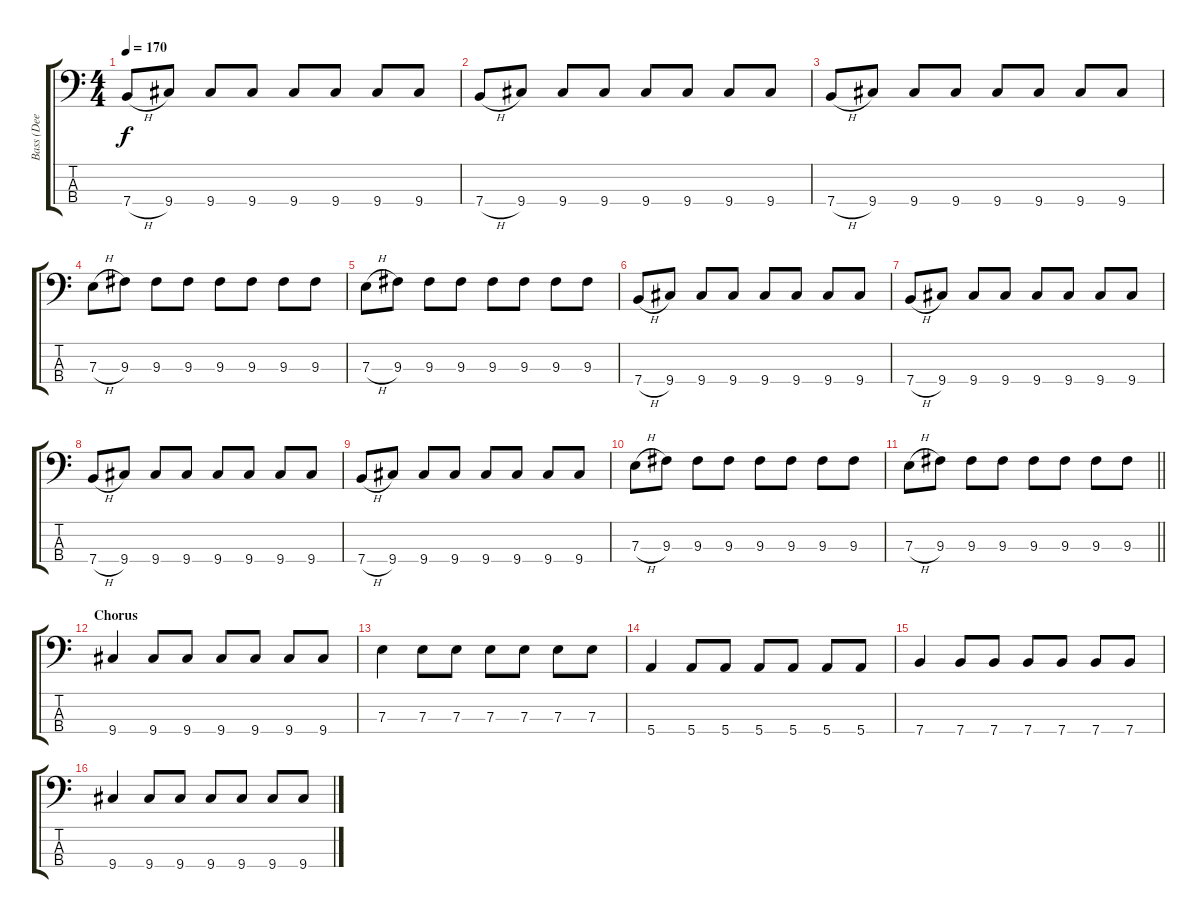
\track ("Bass (Dee dee)" "Bass (Dee ") {instrument electricbasspick}
\staff {score tabs}
\tuning (G2 D2 A1 E1) {hide}
\ts (4 4)
\tempo 170
\clef f4
\ks c
7.4{h}.8{dy f} 9.4.8 9.4.8 9.4.8 9.4.8 9.4.8 9.4.8 9.4.8 |
7.4{h}.8 9.4.8 9.4.8 9.4.8 9.4.8 9.4.8 9.4.8 9.4.8 |
7.4{h}.8 9.4.8 9.4.8 9.4.8 9.4.8 9.4.8 9.4.8 9.4.8 |
7.3{h}.8 9.3.8 9.3.8 9.3.8 9.3.8 9.3.8 9.3.8 9.3.8 |
7.3{h}.8 9.3.8 9.3.8 9.3.8 9.3.8 9.3.8 9.3.8 9.3.8 |
7.4{h}.8 9.4.8 9.4.8 9.4.8 9.4.8 9.4.8 9.4.8 9.4.8 |
7.4{h}.8 9.4.8 9.4.8 9.4.8 9.4.8 9.4.8 9.4.8 9.4.8 |
7.4{h}.8 9.4.8 9.4.8 9.4.8 9.4.8 9.4.8 9.4.8 9.4.8 |
7.4{h}.8 9.4.8 9.4.8 9.4.8 9.4.8 9.4.8 9.4.8 9.4.8 |
7.3{h}.8 9.3.8 9.3.8 9.3.8 9.3.8 9.3.8 9.3.8 9.3.8 |
\barLineRight lightlight
7.3{h}.8 9.3.8 9.3.8 9.3.8 9.3.8 9.3.8 9.3.8 9.3.8 |
\section ("" "Chorus")
9.4.4 9.4.8 9.4.8 9.4.8 9.4.8 9.4.8 9.4.8 |
7.3.4 7.3.8 7.3.8 7.3.8 7.3.8 7.3.8 7.3.8 |
5.4.4 5.4.8 5.4.8 5.4.8 5.4.8 5.4.8 5.4.8 |
7.4.4 7.4.8 7.4.8 7.4.8 7.4.8 7.4.8 7.4.8 |
9.4.4 9.4.8 9.4.8 9.4.8 9.4.8 9.4.8 9.4.8
